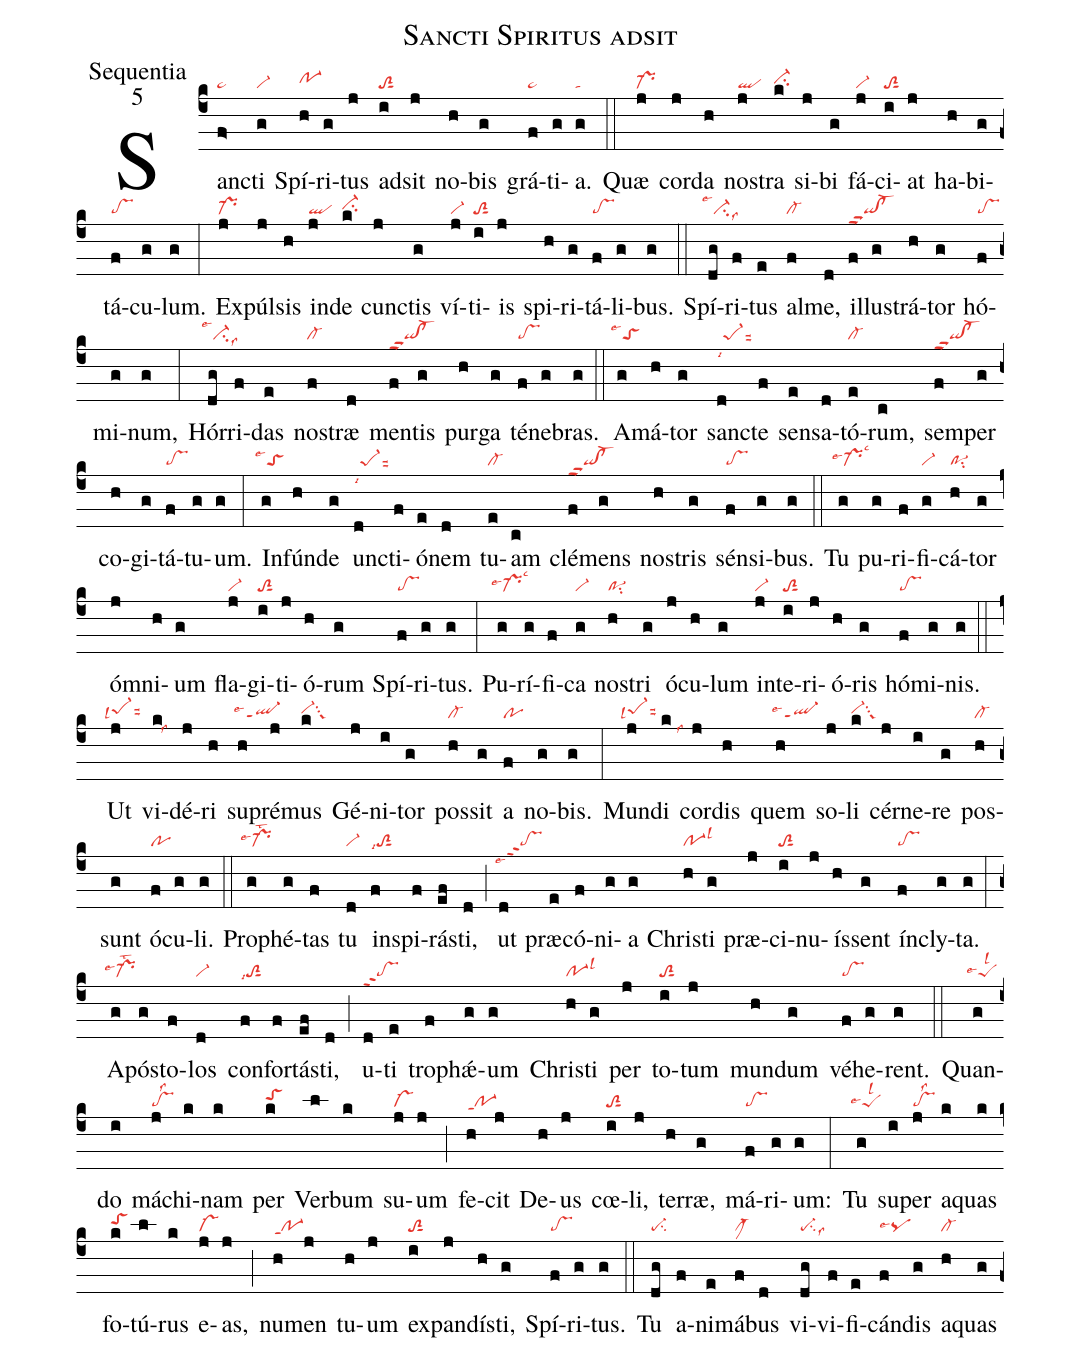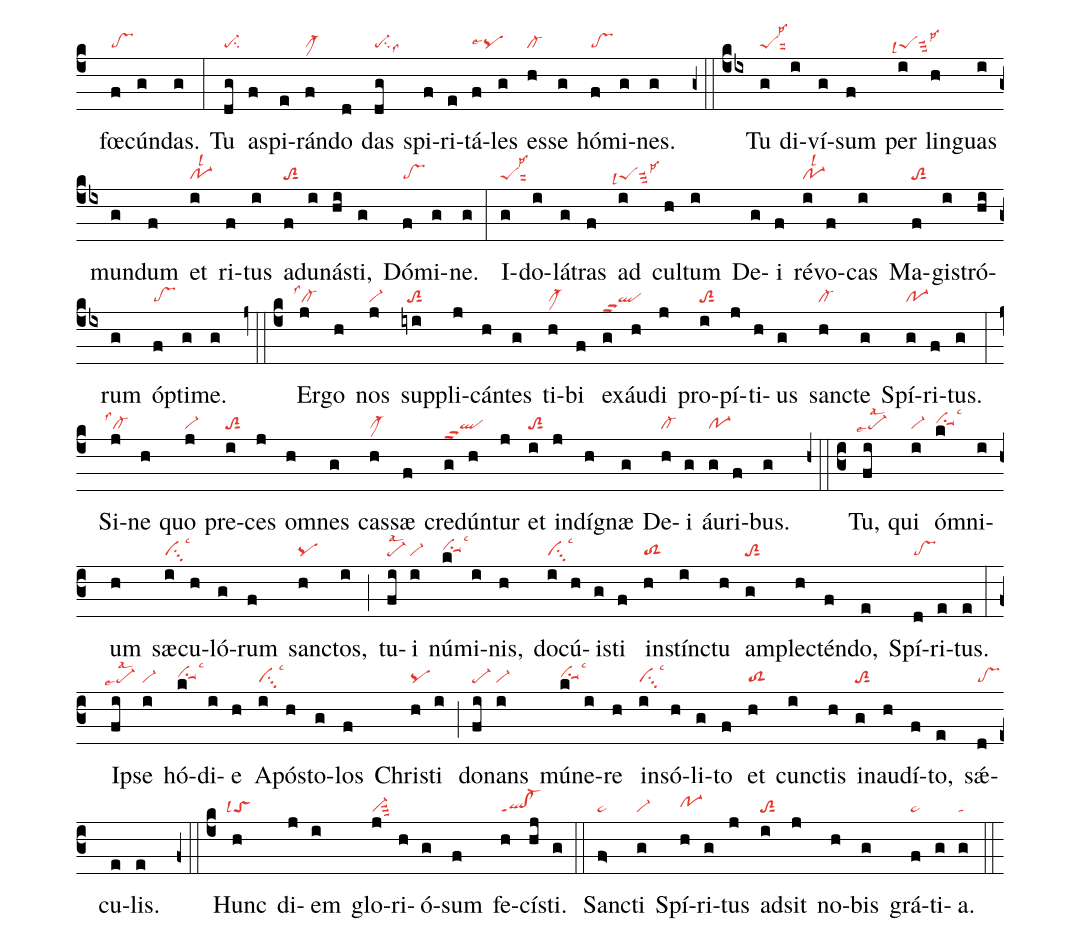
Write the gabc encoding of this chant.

name: Sancti Spiritus adsit;
office-part: Sequentia;
mode: 5;
nabc-lines: 1;
%%
(c4)
% FIXME: to-1suu1
Sanc(f>|ta>)ti(g|vi-) Spí(h|po-1hh)ri(g)tus(j) ad(i|toS2sut1)sit(j)
no(h)bis(g) grá(f|ta>)ti(g)a.(g|ta) (::)

Quæ(j|pr-) cor(j)da(h) nos(j|ql)tra(k|vi-hhsu2) si(j)bi(g)
fá(j|vi-)ci(i|toS2sut1)at(j) ha(h)bi(g)tá(f|pt)cu(g)lum.(g) (:)
Ex(j|pr-)púl(j)sis(h) in(j|ql)de(k|vi-hhsu2) cunc(j)tis(g)
ví(j|vi-)ti(i|toS2sut1)is(j) spi(h)ri(g)tá(f|pt)li(g)bus.(g) (::)

Spí(dg|``ci-lse1lss9)ri(f)tus(e) al(f|cl-)me,(d)
il(f|qi!cl-ppu2)lus(g)trá(h)tor(g) hó(f|pt)mi(g)num,(g) (:)
Hór(dg|``ci-lse1lss9)ri(f)das(e) nos(f|cl-)træ(d)
men(f|qi!cl-ppu2)tis(g) pur(h)ga(g) té(f|pt)ne(g)bras.(g) (::)

A(g|``toSlse1)má(h)tor(g) sanc(d|pe-1suu2lsi7)te(f) sen(e)sa(d)tó(e|cl-)rum,(c)
sem(f|qi!cl-ppu2)per(g) co(h)gi(g)tá(f|pt)tu(g)um.(g) (:)
In(g|``toSlse1)fún(h)de(g) unc(d|pe-1suu2lsi7)ti(f)ó(e)nem(d) tu(e|cl-)am(c)
clé(f|qi!cl-ppu2)mens(g) nos(h)tris(g) sén(f|pt)si(g)bus.(g) (::)

Tu(g|``pr-lse4lsc3) pu(g)ri(f)fi(g|vi-)cá(h|po-1su2)tor(g) óm(j)ni(h)um(g)
fla(j|vi-)gi(i|toS2sut1)ti(j)ó(h)rum(g) Spí(f|pt)ri(g)tus.(g) (:)
Pu(g|``pr-lse4lsc3)rí(g)fi(f)ca(g|vi-) nos(h|po-1su2)tri(g) ó(j)cu(h)lum(g)
in(j|vi-)te(i|toS2sut1)ri(j)ó(h)ris(g) hó(f|pt)mi(g)nis.(g) (::)

Ut(j|``pe-1hhsuu2lsl4lss9) vi(k)dé(j)ri(h) su(h|`ql-ppt1lse4)pré(j)mus(k|vi-hhsu2suy1)
Gé(j)ni(i)tor(g) pos(h|cl-)sit(g) a(f|po) no(g)bis.(g) (:)
Mun(j|``pe-1hhsuu2lsl4lss9)di(k) cor(j)dis(h) quem(h|`ql-ppt1lse4) so(j)li(k|vi-hhsu2suy1)
cér(j)ne(i)re(g) pos(h|cl-)sunt(g) ó(f|po)cu(g)li.(g) (::)

Pro(g|``pr-lse4lst2)phé(g)tas(f) tu(d|vi-) in(f|toS2sut1lsi7)spi(f)rás(ef)ti,(d) (;)
ut(d|`ptppt2lse7) præ(e)có(f)ni(g)a(g) Chris(h|po-1lsl3)ti(g)
præ(j)ci(i|toS2sut1)nu(j)ís(h)sent(g) ín(f|pt)cly(g)ta.(g) (:)
A(g|``pr-lse4lst2)pós(g)to(f)los(d|vi-) con(f|toS2sut1lsi7)for(f)tás(ef)ti,(d) (;)
u(d|ptppt2)ti(e) tro(f)phǽ(g)um(g) Chris(h|po-1lsl3)ti(g)
per(j) to(i|toS2sut1)tum(j) mun(h)dum(g) vé(f|pt)he(g)rent.(g) (::)

Quan(g|``peSlse4lsl2)do(i) má(j|ptlss2)chi(k)nam(k) per(k|toShi) Ver(l)bum(k) su(j|vs-)um(j) (;)
fe(h|po-1ppt1)cit(j) De(h)us(j) cœ(i|toS2sut1)li,(j) ter(h)ræ,(g) má(f|pt)ri(g)um:(g) (:)
Tu(g|``peSlse4lsl2) su(i)per(j|ptlss2) a(k)quas(k) fo(k|toShi)tú(l)rus(k) e(j|vs-)as,(j) (;)
nu(h|po-1ppt1)men(j) tu(h)um(j) ex(i|toS2sut1)pan(j)dís(h)ti,(g) Spí(f|pt)ri(g)tus.(g) (::)

Tu(dg|pe-su2) a(f)ni(e)má(f|clM-)bus(d) vi(dg|pe-su2lss9)vi(f)fi(e)cán(f|pqlse4)dis(g)
a(h|cl-)quas(g) fœ(f|pt)cún(g)das.(g) (:)
Tu(dg|pe-su2) a(f)spi(e)rán(f|clM-)do(d) das(dg|pe-su2lss9) spi(f)ri(e)tá(f|pqlse4)les(g)
es(h|cl-)se(g) hó(f|pt)mi(g)nes.(g) (z0::cb4)

Tu(g|peSsuu2lsp2) di(i)ví(g)sum(f) per(i|``peSsuu3lsl4lsp3) lin(h)guas(i)
mun(g)dum(f) et(i|po-1lsl2) ri(f)tus(i)
ad(f|toS2sut1)u(i)nás(hi)ti,(g) Dó(f|pt)mi(g)ne.(g) (:)
I(g|peSsuu2lsp2)do(i)lá(g)tras(f) ad(i|``peSsuu3lsl4lsp3) cul(h)tum(i)
De(g)i(f) ré(i|po-1lsl2)vo(f)cas(i)
Ma(f|toS2sut1)gis(i)tró(hi)rum(g) óp(f|pt)ti(g)me.(g) (z0::c4)

Er(j|``cl-lss1)go(h) nos(j|vi-) sup(iyi|//toS2sut1)pli(j)cán(h)tes(g)
ti(h|clM-)bi(f) ex(g|qlppu2)áu(h)di(j)
pro(i|toS2sut1)pí(j)ti(h)us(g) sanc(h|cl-)te(g) Spí(g|po-1)ri(f)tus.(g) (:)
Si(j|``cl-lss1)ne(h) quo(j|vi-) pre(i|toS2sut1)ces(j) om(h)nes(g)
cas(h|clM-)sæ(f) cre(g|qlppu2)dún(h)tur(j)
et(i|toS2sut1) in(j)dí(h)gnæ(g) De(h|cl-)i(g) áu(g|po-1)ri(f)bus.(g) (z0::c3)

Tu,(fi|``pe-lse7lsal2) qui(i|vi-) óm(k|vihhsu1suu1lsc3)ni(i)um(h) sæ(i|visu3lsc3)cu(h)ló(g)rum(f) sanc(h|pq)tos,(i) (;)
tu(fi|pe-lsal2)i(i|vi-) nú(k|vihhsu1suu1lsc3)mi(i)nis,(h) do(i|visu3lsc3)cú(h)is(g)ti(f)
in(h|toS2)stínc(i)tu(h) am(g|toS2sut1)plec(h)tén(f)do,(e) Spí(d|pt)ri(e)tus.(e) (:)
Ip(fi|``pe-lse7lsal2)se(i|vi-) hó(k|vihhsu1suu1lsc3)di(i)e(h) A(i|visu3lsc3)pós(h)to(g)los(f) Chris(h|pq)ti(i) (;)
do(fi|pe-)nans(i|vi-) mú(k|vihhsu1suu1lsc3)ne(i)re(h) in(i|visu3lsc3)só(h)li(g)to(f)
et(h|toS2) cunc(i)tis(h) in(g|toS2sut1)au(h)dí(f)to,(e) sǽ(d|pt)cu(e)lis.(e) (z0::c4)

Hunc(h|``toSlsl4) di(j)em(i)
glo(j|vi-suu3)ri(h)ó(g)sum(f) fe(h|ql!cl-ppt1)cís(hj)ti.(g) (::)
% FIXME: to-1suu1
Sanc(f>|ta>)ti(g|vi-) Spí(h|po-1hh)ri(g)tus(j) ad(i|toS2sut1)sit(j)
no(h)bis(g) grá(f|ta>)ti(g)a.(g|ta) (::)
